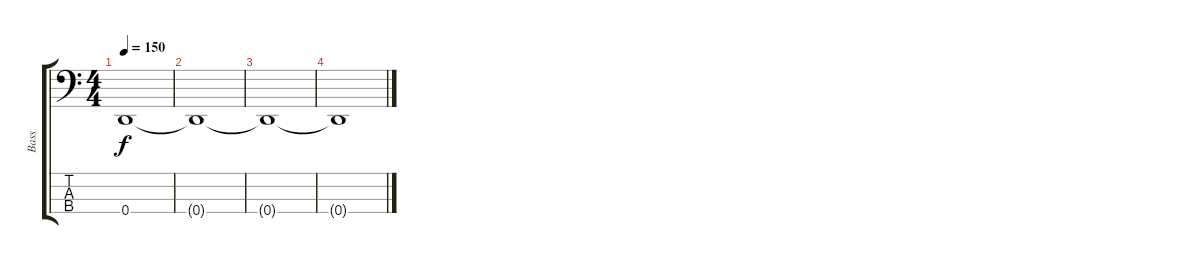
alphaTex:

\track ("Bass" "Bass") {instrument electricbasspick}
\staff {score tabs}
\tuning (G2 D2 A1 D1) {hide}
\ts (4 4)
\tempo 150
\clef f4
\ks c
0.4.1{dy f} |
0.4{t}.1 |
0.4{t}.1 |
0.4{t}.1
